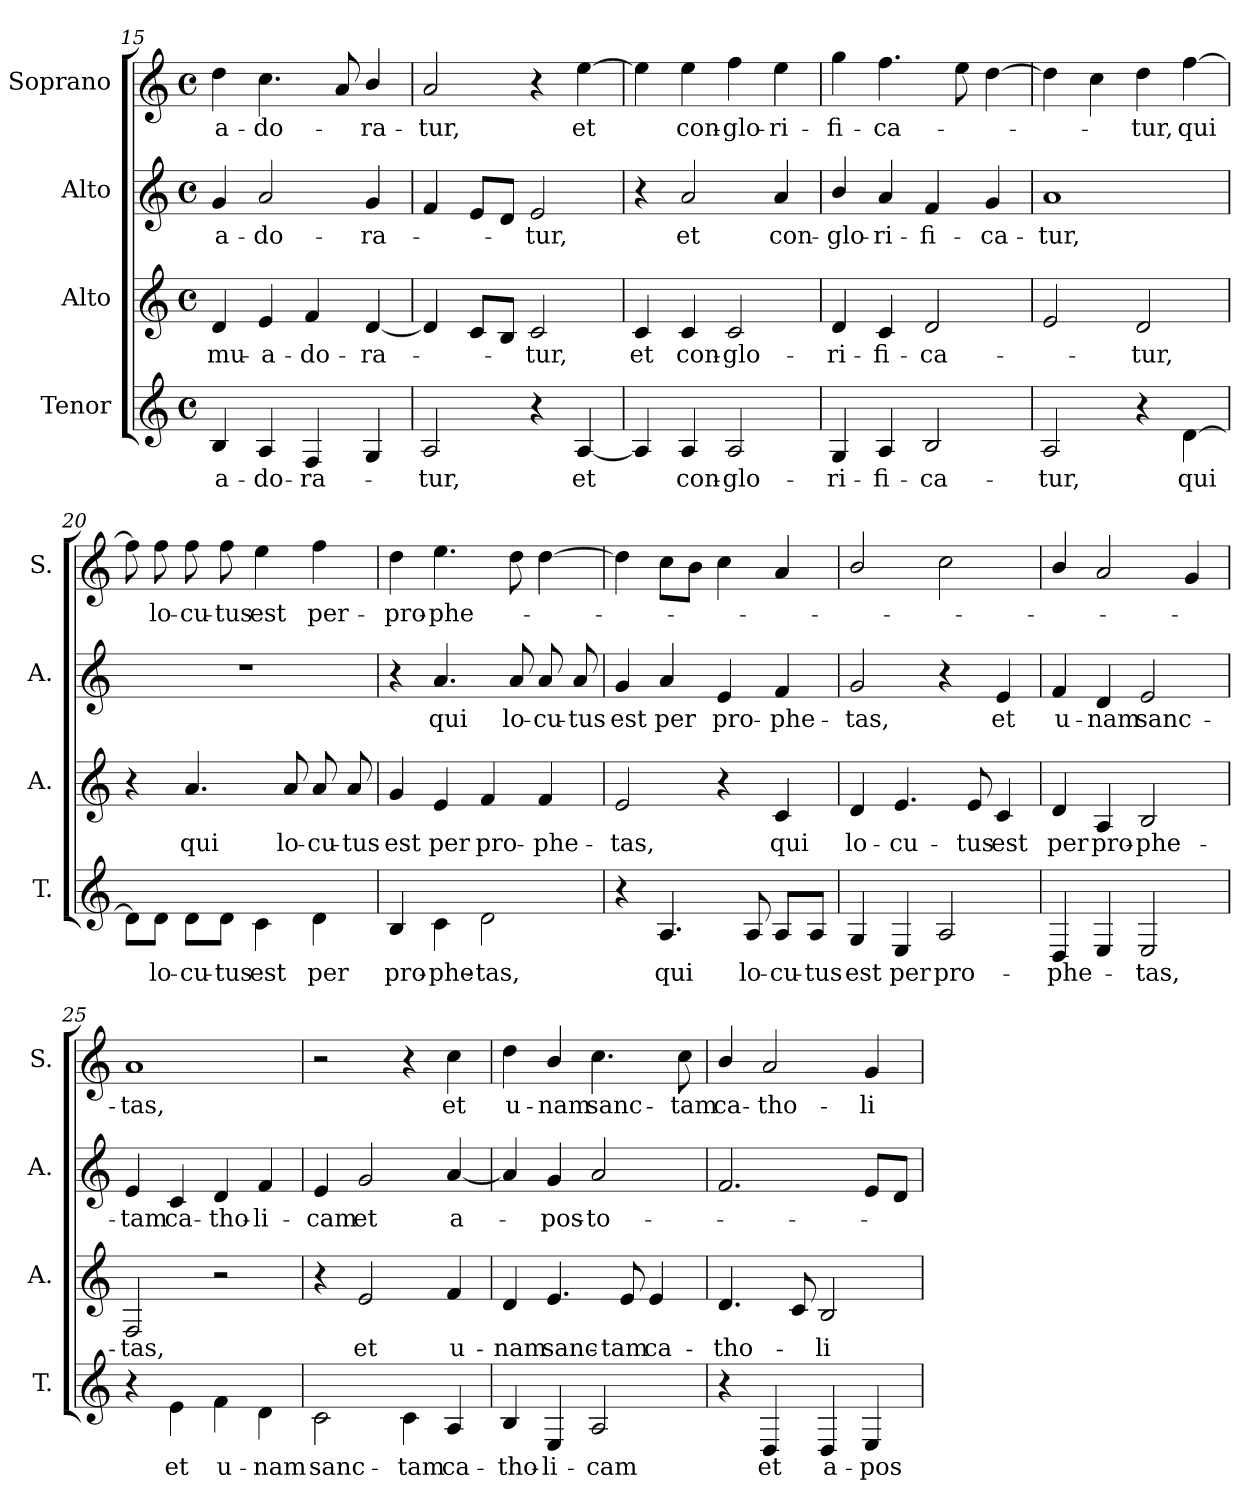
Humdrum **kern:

**kern	**text	**kern	**text	**kern	**text	**kern	**text
*part4	*part4	*part3	*part3	*part2	*part2	*part1	*part1
*staff4	*staff4	*staff3	*staff3	*staff2	*staff2	*staff1	*staff1
*I"Tenor	*	*I"Alto	*	*I"Alto	*	*I"Soprano	*
*I'T.	*	*I'A.	*	*I'A.	*	*I'S.	*
*clefG2	*	*clefG2	*	*clefG2	*	*clefG2	*
*ITrd7c12	*	*	*	*	*	*	*
*k[]	*	*k[]	*	*k[]	*	*k[]	*
*M4/4	*	*M4/4	*	*M4/4	*	*M4/4	*
*met(c)	*	*met(c)	*	*met(c)	*	*met(c)	*
=15	=15	=15	=15	=15	=15	=15	=15
!	!LO:LY:b	!	!LO:LY:b	!	!LO:LY:b	!	!LO:LY:b
4BB/	a-	4d/	-mu-	4g/	a-	4dd\	a-
!	!LO:LY:b	!	!LO:LY:b	!	!LO:LY:b	!	!LO:LY:b
4AA/	-do-	4e/	-a-	2a/	-do-	4.cc\	-do-
!	!LO:LY:b	!	!LO:LY:b	!	!	!	!
4FF/	-ra-	4f/	-do-	.	.	.	.
.	.	.	.	.	.	8a/	.
!	!	!	!LO:LY:b	!	!LO:LY:b	!	!LO:LY:b
4GG/	.	[4d/	-ra-	4g/	-ra-	4b/	-ra-
=16	=16	=16	=16	=16	=16	=16	=16
!	!LO:LY:b	!	!	!	!	!	!LO:LY:b
2AA/	-tur,	4d/]	.	4f/	.	2a/	-tur,
.	.	8c/L	.	8e/L	.	.	.
.	.	8B/J	.	8d/J	.	.	.
!	!	!	!LO:LY:b	!	!LO:LY:b	!	!
4r	.	2c/	-tur,	2e/	-tur,	4r	.
!	!LO:LY:b	!	!	!	!	!	!LO:LY:b
[4AA/	et	.	.	.	.	[4ee\	et
=17	=17	=17	=17	=17	=17	=17	=17
!	!	!	!LO:LY:b	!	!	!	!
4AA/]	.	4c/	et	4r	.	4ee\]	.
!	!LO:LY:b	!	!LO:LY:b	!	!LO:LY:b	!	!LO:LY:b
4AA/	con-	4c/	con-	2a/	et	4ee\	con-
!	!LO:LY:b	!	!LO:LY:b	!	!	!	!LO:LY:b
2AA/	-glo-	2c/	-glo-	.	.	4ff\	-glo-
!	!	!	!	!	!LO:LY:b	!	!LO:LY:b
.	.	.	.	4a/	con-	4ee\	-ri-
=18	=18	=18	=18	=18	=18	=18	=18
!	!LO:LY:b	!	!LO:LY:b	!	!LO:LY:b	!	!LO:LY:b
4GG/	-ri-	4d/	-ri-	4b/	-glo-	4gg\	-fi-
!	!LO:LY:b	!	!LO:LY:b	!	!LO:LY:b	!	!LO:LY:b
4AA/	-fi-	4c/	-fi-	4a/	-ri-	4.ff\	-ca-
!	!LO:LY:b	!	!LO:LY:b	!	!LO:LY:b	!	!
2BB/	-ca-	2d/	-ca-	4f/	-fi-	.	.
.	.	.	.	.	.	8ee\	.
!	!	!	!	!	!LO:LY:b	!	!
.	.	.	.	4g/	-ca-	[4dd\	.
=19	=19	=19	=19	=19	=19	=19	=19
!	!LO:LY:b	!	!	!	!LO:LY:b	!	!
2AA/	-tur,	2e/	.	1a	-tur,	4dd\]	.
.	.	.	.	.	.	4cc\	.
!	!	!	!LO:LY:b	!	!	!	!LO:LY:b
4r	.	2d/	-tur,	.	.	4dd\	-tur,
!	!LO:LY:b	!	!	!	!	!	!LO:LY:b
[4D\	qui	.	.	.	.	[4ff\	qui
=20	=20	=20	=20	=20	=20	=20	=20
8D\L]	.	4r	.	1r	.	8ff\]	.
!	!LO:LY:b	!	!	!	!	!	!LO:LY:b
8D\J	lo-	.	.	.	.	8ff\	lo-
!	!LO:LY:b	!	!LO:LY:b	!	!	!	!LO:LY:b
8D\L	-cu-	4.a/	qui	.	.	8ff\	-cu-
!	!LO:LY:b	!	!	!	!	!	!LO:LY:b
8D\J	-tus	.	.	.	.	8ff\	-tus
!	!LO:LY:b	!	!	!	!	!	!LO:LY:b
4C\	est	.	.	.	.	4ee\	est
!	!	!	!LO:LY:b	!	!	!	!
.	.	8a/	lo-	.	.	.	.
!	!LO:LY:b	!	!LO:LY:b	!	!	!	!LO:LY:b
4D\	per	8a/	-cu-	.	.	4ff\	per-
!	!	!	!LO:LY:b	!	!	!	!
.	.	8a/	-tus	.	.	.	.
=21	=21	=21	=21	=21	=21	=21	=21
!	!LO:LY:b	!	!LO:LY:b	!	!	!	!LO:LY:b
4BB/	pro-	4g/	est	4r	.	4dd\	-pro-
!	!LO:LY:b	!	!LO:LY:b	!	!LO:LY:b	!	!LO:LY:b
4C\	-phe-	4e/	per	4.a/	qui	4.ee\	-phe-
!	!LO:LY:b	!	!LO:LY:b	!	!	!	!
2D\	-tas,	4f/	pro-	.	.	.	.
!	!	!	!	!	!LO:LY:b	!	!
.	.	.	.	8a/	lo-	8dd\	.
!	!	!	!LO:LY:b	!	!LO:LY:b	!	!
.	.	4f/	-phe-	8a/	-cu-	[4dd\	.
!	!	!	!	!	!LO:LY:b	!	!
.	.	.	.	8a/	-tus	.	.
=22	=22	=22	=22	=22	=22	=22	=22
!	!	!	!LO:LY:b	!	!LO:LY:b	!	!
4r	.	2e/	-tas,	4g/	est	4dd\]	.
!	!LO:LY:b	!	!	!	!LO:LY:b	!	!
4.AA/	qui	.	.	4a/	per	8cc\L	.
.	.	.	.	.	.	8b\J	.
!	!	!	!	!	!LO:LY:b	!	!
.	.	4r	.	4e/	pro-	4cc\	.
!	!LO:LY:b	!	!	!	!	!	!
8AA/	lo-	.	.	.	.	.	.
!	!LO:LY:b	!	!LO:LY:b	!	!LO:LY:b	!	!
8AA/L	-cu-	4c/	qui	4f/	-phe-	4a/	.
!	!LO:LY:b	!	!	!	!	!	!
8AA/J	-tus	.	.	.	.	.	.
=23	=23	=23	=23	=23	=23	=23	=23
!	!LO:LY:b	!	!LO:LY:b	!	!LO:LY:b	!	!
4GG/	est	4d/	lo-	2g/	-tas,	2b/	.
!	!LO:LY:b	!	!LO:LY:b	!	!	!	!
4EE/	per	4.e/	-cu-	.	.	.	.
!	!LO:LY:b	!	!	!	!	!	!
2AA/	pro-	.	.	4r	.	2cc\	.
!	!	!	!LO:LY:b	!	!	!	!
.	.	8e/	-tus	.	.	.	.
!	!	!	!LO:LY:b	!	!LO:LY:b	!	!
.	.	4c/	est	4e/	et	.	.
=24	=24	=24	=24	=24	=24	=24	=24
!	!LO:LY:b	!	!LO:LY:b	!	!LO:LY:b	!	!
4DD/	-phe-	4d/	per	4f/	u-	4b/	.
!	!	!	!LO:LY:b	!	!LO:LY:b	!	!
4EE/	.	4A/	pro-	4d/	-nam	2a/	.
!	!LO:LY:b	!	!LO:LY:b	!	!LO:LY:b	!	!
2EE/	-tas,	2B/	-phe-	2e/	sanc-	.	.
.	.	.	.	.	.	4g/	.
=25	=25	=25	=25	=25	=25	=25	=25
!	!	!	!LO:LY:b	!	!LO:LY:b	!	!LO:LY:b
4r	.	2F/	-tas,	4e/	-tam	1a	-tas,
!	!LO:LY:b	!	!	!	!LO:LY:b	!	!
4E\	et	.	.	4c/	ca-	.	.
!	!LO:LY:b	!	!	!	!LO:LY:b	!	!
4F\	u-	2r	.	4d/	-tho-	.	.
!	!LO:LY:b	!	!	!	!LO:LY:b	!	!
4D\	-nam	.	.	4f/	-li-	.	.
=26	=26	=26	=26	=26	=26	=26	=26
!	!LO:LY:b	!	!	!	!LO:LY:b	!	!
2C\	sanc-	4r	.	4e/	-cam	2r	.
!	!	!	!LO:LY:b	!	!LO:LY:b	!	!
.	.	2e/	et	2g/	et	.	.
!	!LO:LY:b	!	!	!	!	!	!
4C\	-tam	.	.	.	.	4r	.
!	!LO:LY:b	!	!LO:LY:b	!	!LO:LY:b	!	!LO:LY:b
4AA/	ca-	4f/	u-	[4a/	a-	4cc\	et
=27	=27	=27	=27	=27	=27	=27	=27
!	!LO:LY:b	!	!LO:LY:b	!	!	!	!LO:LY:b
4BB/	-tho-	4d/	-nam	4a/]	.	4dd\	u-
!	!LO:LY:b	!	!LO:LY:b	!	!LO:LY:b	!	!LO:LY:b
4EE/	-li-	4.e/	sanc-	4g/	-pos-	4b/	-nam
!	!LO:LY:b	!	!	!	!LO:LY:b	!	!LO:LY:b
2AA/	-cam	.	.	2a/	-to-	4.cc\	sanc-
!	!	!	!LO:LY:b	!	!	!	!
.	.	8e/	-tam	.	.	.	.
!	!	!	!LO:LY:b	!	!	!	!
.	.	4e/	ca-	.	.	.	.
!	!	!	!	!	!	!	!LO:LY:b
.	.	.	.	.	.	8cc\	-tam
=28	=28	=28	=28	=28	=28	=28	=28
!	!	!	!LO:LY:b	!	!	!	!LO:LY:b
4r	.	4.d/	-tho-	2.f/	.	4b/	ca-
!	!LO:LY:b	!	!	!	!	!	!LO:LY:b
4DD/	et	.	.	.	.	2a/	-tho-
.	.	8c/	.	.	.	.	.
!	!LO:LY:b	!	!LO:LY:b	!	!	!	!
4DD/	a-	2B/	-li-	.	.	.	.
!	!LO:LY:b	!	!	!	!	!	!LO:LY:b
4EE/	-pos-	.	.	8e/L	.	4g/	-li-
.	.	.	.	8d/J	.	.	.
=	=	=	=	=	=	=	=
*-	*-	*-	*-	*-	*-	*-	*-
